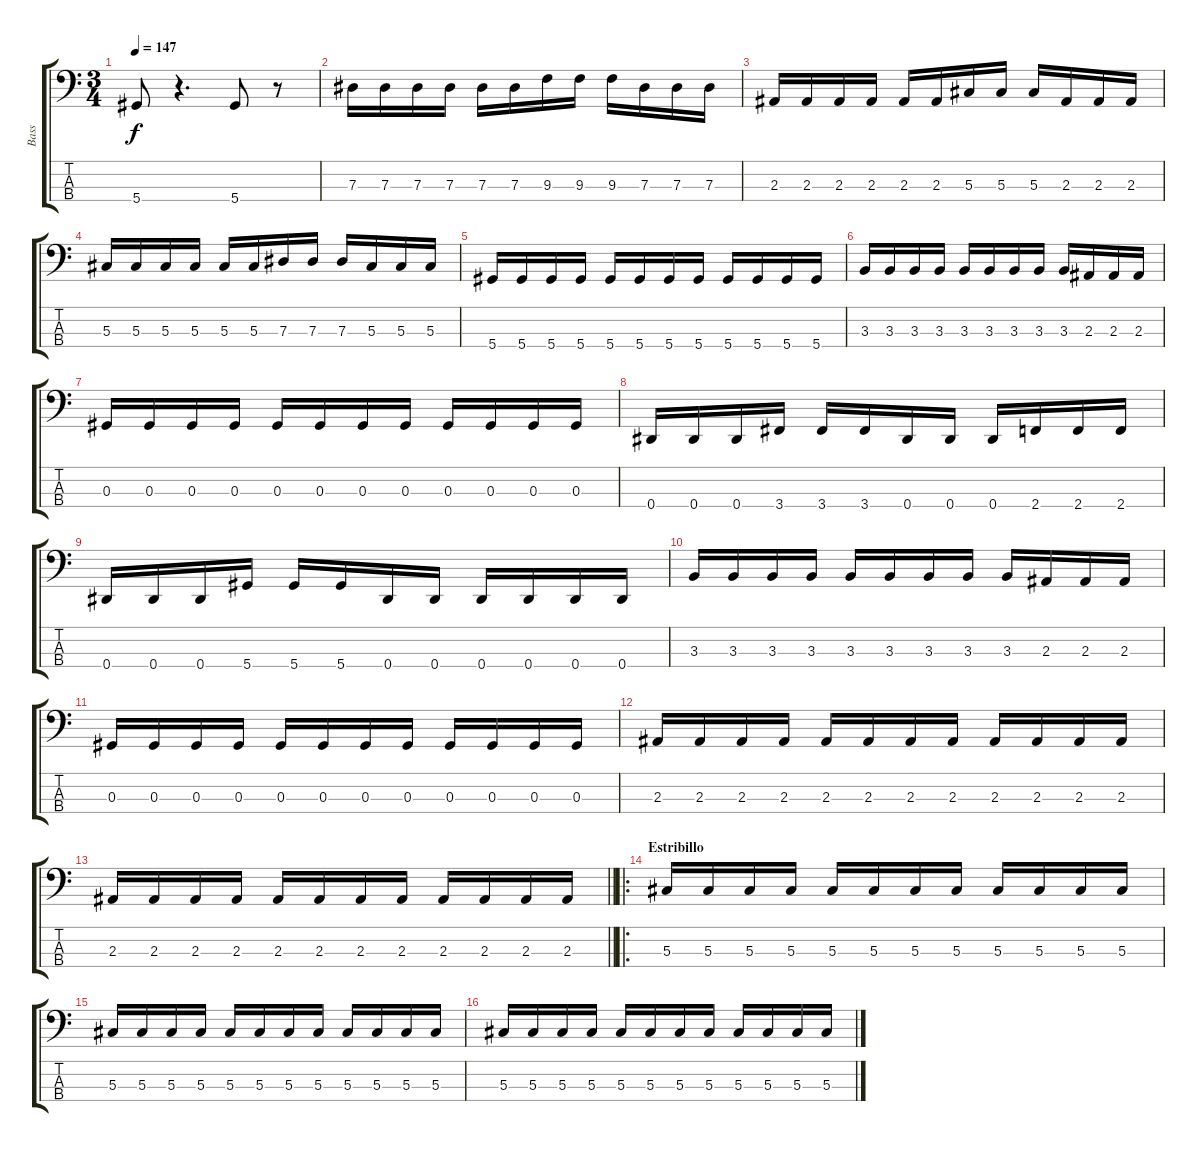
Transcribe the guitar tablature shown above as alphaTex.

\track ("Bass" "Bass") {instrument electricbassfinger}
\staff {score tabs}
\tuning (Gb2 Db2 Ab1 Eb1) {hide}
\ts (3 4)
\tempo 147
\clef f4
\ks c
5.4.8{dy f} r.4{d} 5.4.8 r.8 |
7.3.16 7.3.16 7.3.16 7.3.16 7.3.16 7.3.16 9.3.16 9.3.16 9.3.16 7.3.16 7.3.16 7.3.16 |
2.3.16 2.3.16 2.3.16 2.3.16 2.3.16 2.3.16 5.3.16 5.3.16 5.3.16 2.3.16 2.3.16 2.3.16 |
5.3.16 5.3.16 5.3.16 5.3.16 5.3.16 5.3.16 7.3.16 7.3.16 7.3.16 5.3.16 5.3.16 5.3.16 |
5.4.16 5.4.16 5.4.16 5.4.16 5.4.16 5.4.16 5.4.16 5.4.16 5.4.16 5.4.16 5.4.16 5.4.16 |
3.3.16 3.3.16 3.3.16 3.3.16 3.3.16 3.3.16 3.3.16 3.3.16 3.3.16 2.3.16 2.3.16 2.3.16 |
0.3.16 0.3.16 0.3.16 0.3.16 0.3.16 0.3.16 0.3.16 0.3.16 0.3.16 0.3.16 0.3.16 0.3.16 |
0.4.16 0.4.16 0.4.16 3.4.16 3.4.16 3.4.16 0.4.16 0.4.16 0.4.16 2.4.16 2.4.16 2.4.16 |
0.4.16 0.4.16 0.4.16 5.4.16 5.4.16 5.4.16 0.4.16 0.4.16 0.4.16 0.4.16 0.4.16 0.4.16 |
3.3.16 3.3.16 3.3.16 3.3.16 3.3.16 3.3.16 3.3.16 3.3.16 3.3.16 2.3.16 2.3.16 2.3.16 |
0.3.16 0.3.16 0.3.16 0.3.16 0.3.16 0.3.16 0.3.16 0.3.16 0.3.16 0.3.16 0.3.16 0.3.16 |
2.3.16 2.3.16 2.3.16 2.3.16 2.3.16 2.3.16 2.3.16 2.3.16 2.3.16 2.3.16 2.3.16 2.3.16 |
\barLineRight lightlight
2.3.16 2.3.16 2.3.16 2.3.16 2.3.16 2.3.16 2.3.16 2.3.16 2.3.16 2.3.16 2.3.16 2.3.16 |
\ro
\section ("" "Estribillo")
5.3.16 5.3.16 5.3.16 5.3.16 5.3.16 5.3.16 5.3.16 5.3.16 5.3.16 5.3.16 5.3.16 5.3.16 |
5.3.16 5.3.16 5.3.16 5.3.16 5.3.16 5.3.16 5.3.16 5.3.16 5.3.16 5.3.16 5.3.16 5.3.16 |
5.3.16 5.3.16 5.3.16 5.3.16 5.3.16 5.3.16 5.3.16 5.3.16 5.3.16 5.3.16 5.3.16 5.3.16
